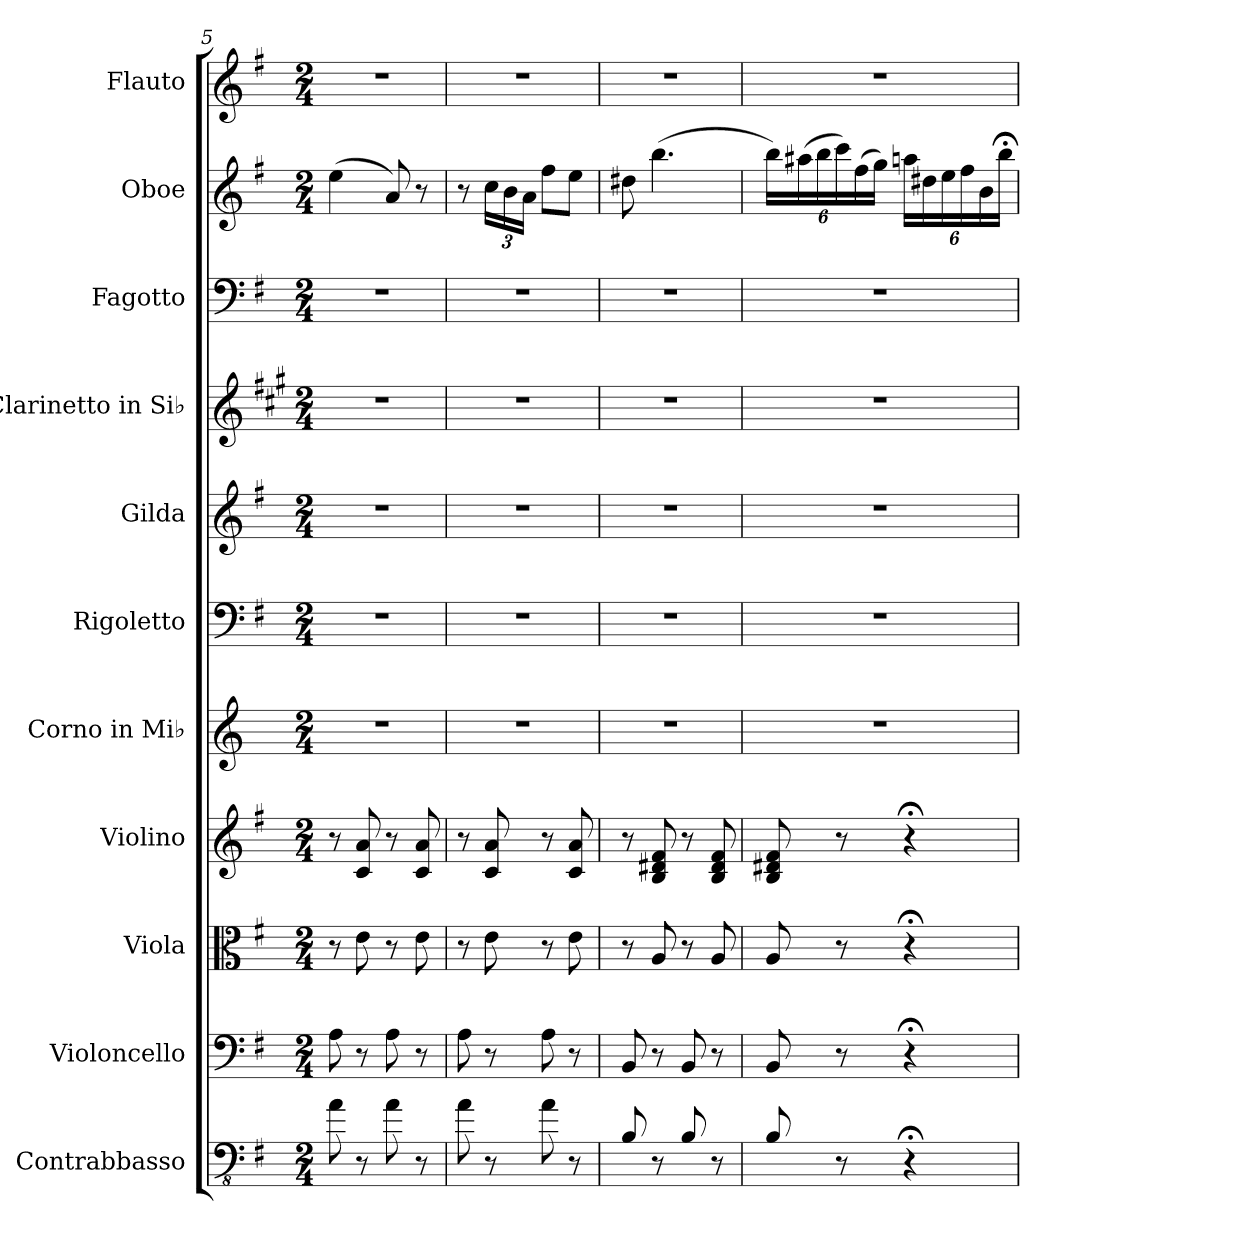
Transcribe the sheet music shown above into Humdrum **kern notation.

**kern	**kern	**kern	**kern	**kern	**kern	**kern	**kern	**kern	**kern	**kern
*part11	*part10	*part9	*part8	*part7	*part6	*part5	*part4	*part3	*part2	*part1
*staff11	*staff10	*staff9	*staff8	*staff7	*staff6	*staff5	*staff4	*staff3	*staff2	*staff1
*I"Contrabbasso	*I"Violoncello	*I"Viola	*I"Violino	*I"Corno in Mi♭	*I"Rigoletto	*I"Gilda	*I"Clarinetto in Si♭	*I"Fagotto	*I"Oboe	*I"Flauto
*I'Cb.	*I'Vc.	*I'Vla.	*I'Vln.	*I'Cor. Mi♭	*I'R.	*I'G	*I'Cl. Si♭	*I'Fag.	*I'Ob.	*I'Fl.
*clefFv4	*clefF4	*clefC3	*clefG2	*clefG2	*clefF4	*clefG2	*clefG2	*clefF4	*clefG2	*clefG2
*ITrd7c12	*	*	*	*ITrd4c7	*	*	*ITrd1c2	*	*	*
*k[f#]	*k[f#]	*k[f#]	*k[f#]	*k[b-]	*k[f#]	*k[f#]	*k[f#]	*k[f#]	*k[f#]	*k[f#]
*M2/4	*M2/4	*M2/4	*M2/4	*M2/4	*M2/4	*M2/4	*M2/4	*M2/4	*M2/4	*M2/4
=5	=5	=5	=5	=5	=5	=5	=5	=5	=5	=5
8AA\	8A\	8r	8r	2r	2r	2r	2r	2r	(>4ee\	2r
8r	8r	8e\	8c/ 8a/	.	.	.	.	.	.	.
8AA\	8A\	8r	8r	.	.	.	.	.	8a/)	.
8r	8r	8e\	8c/ 8a/	.	.	.	.	.	8r	.
=6	=6	=6	=6	=6	=6	=6	=6	=6	=6	=6
8AA\	8A\	8r	8r	2r	2r	2r	2r	2r	8r	2r
*	*	*	*	*	*	*	*	*	*Xbrackettup	*
8r	8r	8e\	8c/ 8a/	.	.	.	.	.	24cc\LL	.
.	.	.	.	.	.	.	.	.	24b\	.
.	.	.	.	.	.	.	.	.	24a\JJ	.
8AA\	8A\	8r	8r	.	.	.	.	.	8ff#\L	.
8r	8r	8e\	8c/ 8a/	.	.	.	.	.	8ee\J	.
!!LO:PB:g=z
=7	=7	=7	=7	=7	=7	=7	=7	=7	=7	=7
8BBB/	8BB/	8r	8r	2r	2r	2r	2r	2r	8dd#X\	2r
8r	8r	8A/	8B/ 8d#X/ 8f#/	.	.	.	.	.	(>4.bb\	.
8BBB/	8BB/	8r	8r	.	.	.	.	.	.	.
8r	8r	8A/	8B/ 8d#/ 8f#/	.	.	.	.	.	.	.
=8	=8	=8	=8	=8	=8	=8	=8	=8	=8	=8
8BBB/	8BB/	8A/	8B/ 8d#X/ 8f#/	2r	2r	2r	2r	2r	24bb\LL)	2r
.	.	.	.	.	.	.	.	.	(>24aa#X\	.
.	.	.	.	.	.	.	.	.	24bb\	.
8r	8r	8r	8r	.	.	.	.	.	24ccc\)	.
.	.	.	.	.	.	.	.	.	(>24ff#\	.
.	.	.	.	.	.	.	.	.	24gg\JJ)	.
4r;<	4r;<	4r;<	4r;<	.	.	.	.	.	24aan\LL	.
.	.	.	.	.	.	.	.	.	24dd#X\	.
.	.	.	.	.	.	.	.	.	24ee\	.
.	.	.	.	.	.	.	.	.	24ff#\	.
.	.	.	.	.	.	.	.	.	24b\	.
.	.	.	.	.	.	.	.	.	24bb;<\JJ	.
=	=	=	=	=	=	=	=	=	=	=
*-	*-	*-	*-	*-	*-	*-	*-	*-	*-	*-
